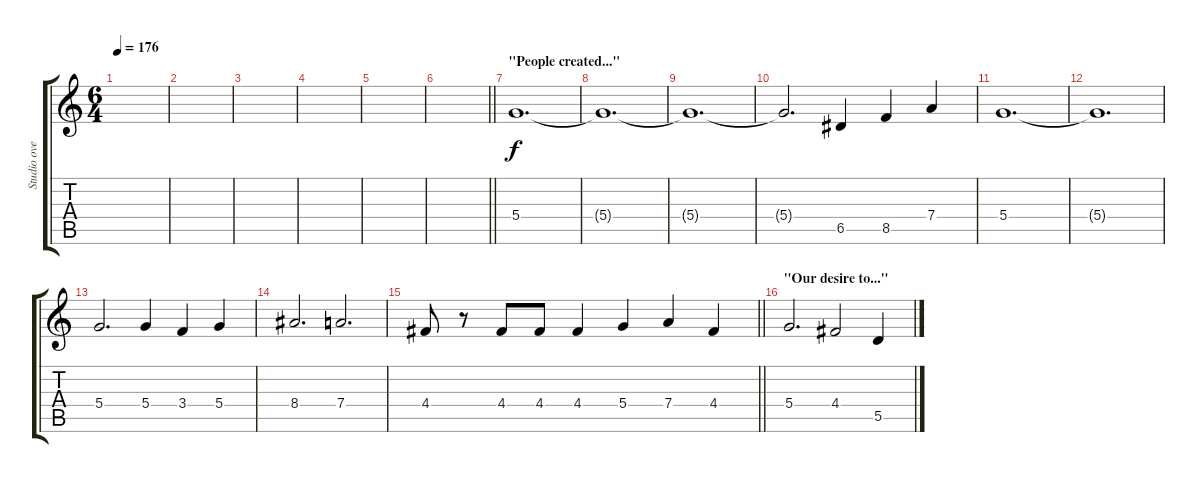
\track ("Studio overdubs" "Studio ove") {instrument distortionguitar}
\staff {score tabs}
\tuning (E4 B3 G3 D3 A2 E2) {hide}
\ts (6 4)
\tempo 176
\clef g2
\ks c
|
|
|
|
|
\barLineRight lightlight
|
\section ("" "\"People created...\"")
5.4.1{d} |
5.4{t}.1{d} |
5.4{t}.1{d} |
5.4{t}.2{d} 6.5.4 8.5.4 7.4.4 |
5.4.1{d} |
5.4{t}.1{d} |
5.4.2{d} 5.4.4 3.4.4 5.4.4 |
8.4.2{d} 7.4.2{d} |
\barLineRight lightlight
4.4.8 r.8 4.4.8 4.4.8 4.4.4 5.4.4 7.4.4 4.4.4 |
\section ("" "\"Our desire to...\"")
5.4.2{d} 4.4.2 5.5.4
